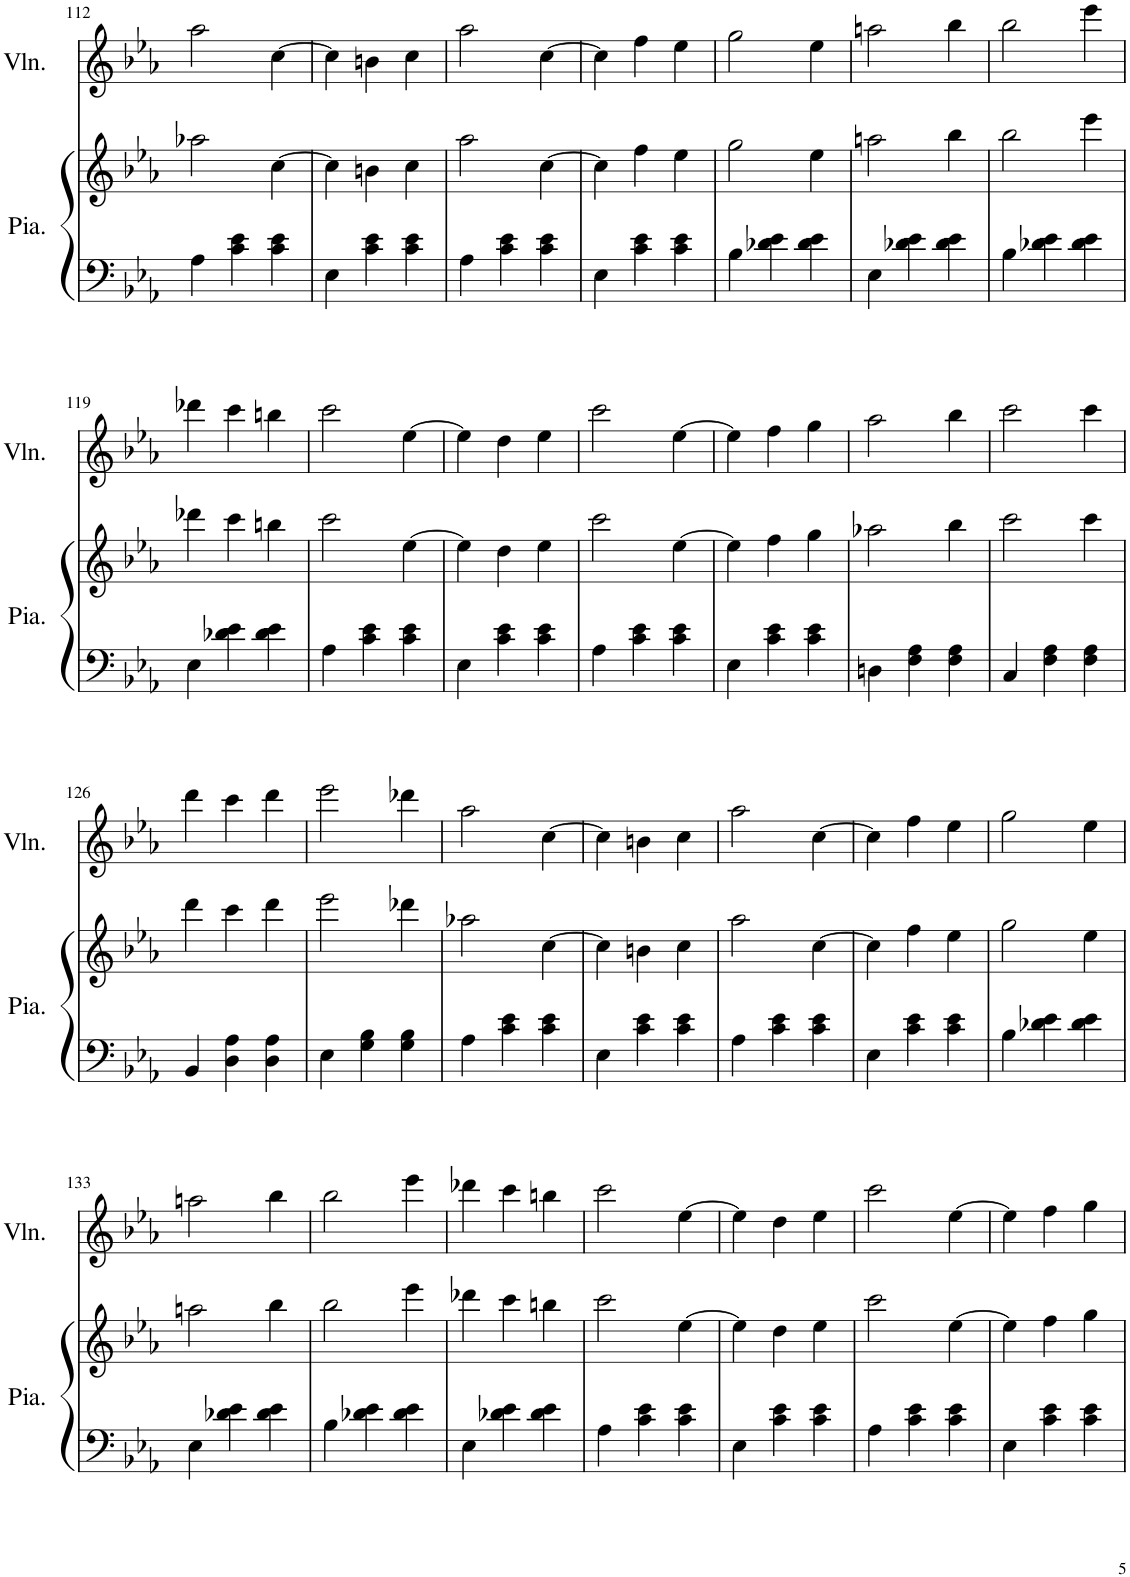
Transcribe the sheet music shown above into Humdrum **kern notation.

**kern	**kern	**kern
*part2	*part2	*part1
*staff3	*staff2	*staff1
*I"Piano	*	*I"Violon
*I'Pia.	*	*I'Vln.
!!LO:PB:g=z
*clefF4	*clefG2	*clefG2
*k[b-e-a-]	*k[b-e-a-]	*k[b-e-a-]
*M3/4	*M3/4	*M3/4
=112	=112	=112
4A-\	2aa-X\	2aa-\
4c\ 4e-\	.	.
4c\ 4e-\	[4cc\	[4cc\
=113	=113	=113
4E-\	4cc\]	4cc\]
4c\ 4e-\	4bn\	4bn\
4c\ 4e-\	4cc\	4cc\
=114	=114	=114
4A-\	2aa-\	2aa-\
4c\ 4e-\	.	.
4c\ 4e-\	[4cc\	[4cc\
=115	=115	=115
4E-\	4cc\]	4cc\]
4c\ 4e-\	4ff\	4ff\
4c\ 4e-\	4ee-\	4ee-\
=116	=116	=116
4B-\	2gg\	2gg\
4d-X\ 4e-\	.	.
4d-\ 4e-\	4ee-\	4ee-\
=117	=117	=117
4E-\	2aan\	2aan\
4d-X\ 4e-\	.	.
4d-\ 4e-\	4bb-\	4bb-\
=118	=118	=118
4B-\	2bb-\	2bb-\
4d-X\ 4e-\	.	.
4d-\ 4e-\	4eee-\	4eee-\
!!LO:LB:g=z
=119	=119	=119
4E-\	4ddd-X\	4ddd-X\
4d-X\ 4e-\	4ccc\	4ccc\
4d-\ 4e-\	4bbn\	4bbn\
=120	=120	=120
4A-\	2ccc\	2ccc\
4c\ 4e-\	.	.
4c\ 4e-\	[4ee-\	[4ee-\
=121	=121	=121
4E-\	4ee-\]	4ee-\]
4c\ 4e-\	4dd\	4dd\
4c\ 4e-\	4ee-\	4ee-\
=122	=122	=122
4A-\	2ccc\	2ccc\
4c\ 4e-\	.	.
4c\ 4e-\	[4ee-\	[4ee-\
=123	=123	=123
4E-\	4ee-\]	4ee-\]
4c\ 4e-\	4ff\	4ff\
4c\ 4e-\	4gg\	4gg\
=124	=124	=124
4Dn\	2aa-X\	2aa-\
4F\ 4A-\	.	.
4F\ 4A-\	4bb-\	4bb-\
=125	=125	=125
4C/	2ccc\	2ccc\
4F\ 4A-\	.	.
4F\ 4A-\	4ccc\	4ccc\
!!LO:LB:g=z
=126	=126	=126
4BB-/	4ddd\	4ddd\
4D\ 4A-\	4ccc\	4ccc\
4D\ 4A-\	4ddd\	4ddd\
=127	=127	=127
4E-\	2eee-\	2eee-\
4G\ 4B-\	.	.
4G\ 4B-\	4ddd-X\	4ddd-X\
=128	=128	=128
4A-\	2aa-X\	2aa-\
4c\ 4e-\	.	.
4c\ 4e-\	[4cc\	[4cc\
=129	=129	=129
4E-\	4cc\]	4cc\]
4c\ 4e-\	4bn\	4bn\
4c\ 4e-\	4cc\	4cc\
=130	=130	=130
4A-\	2aa-\	2aa-\
4c\ 4e-\	.	.
4c\ 4e-\	[4cc\	[4cc\
=131	=131	=131
4E-\	4cc\]	4cc\]
4c\ 4e-\	4ff\	4ff\
4c\ 4e-\	4ee-\	4ee-\
=132	=132	=132
4B-\	2gg\	2gg\
4d-X\ 4e-\	.	.
4d-\ 4e-\	4ee-\	4ee-\
!!LO:LB:g=z
=133	=133	=133
4E-\	2aan\	2aan\
4d-X\ 4e-\	.	.
4d-\ 4e-\	4bb-\	4bb-\
=134	=134	=134
4B-\	2bb-\	2bb-\
4d-X\ 4e-\	.	.
4d-\ 4e-\	4eee-\	4eee-\
=135	=135	=135
4E-\	4ddd-X\	4ddd-X\
4d-X\ 4e-\	4ccc\	4ccc\
4d-\ 4e-\	4bbn\	4bbn\
=136	=136	=136
4A-\	2ccc\	2ccc\
4c\ 4e-\	.	.
4c\ 4e-\	[4ee-\	[4ee-\
=137	=137	=137
4E-\	4ee-\]	4ee-\]
4c\ 4e-\	4dd\	4dd\
4c\ 4e-\	4ee-\	4ee-\
=138	=138	=138
4A-\	2ccc\	2ccc\
4c\ 4e-\	.	.
4c\ 4e-\	[4ee-\	[4ee-\
=139	=139	=139
4E-\	4ee-\]	4ee-\]
4c\ 4e-\	4ff\	4ff\
4c\ 4e-\	4gg\	4gg\
=	=	=
*-	*-	*-
